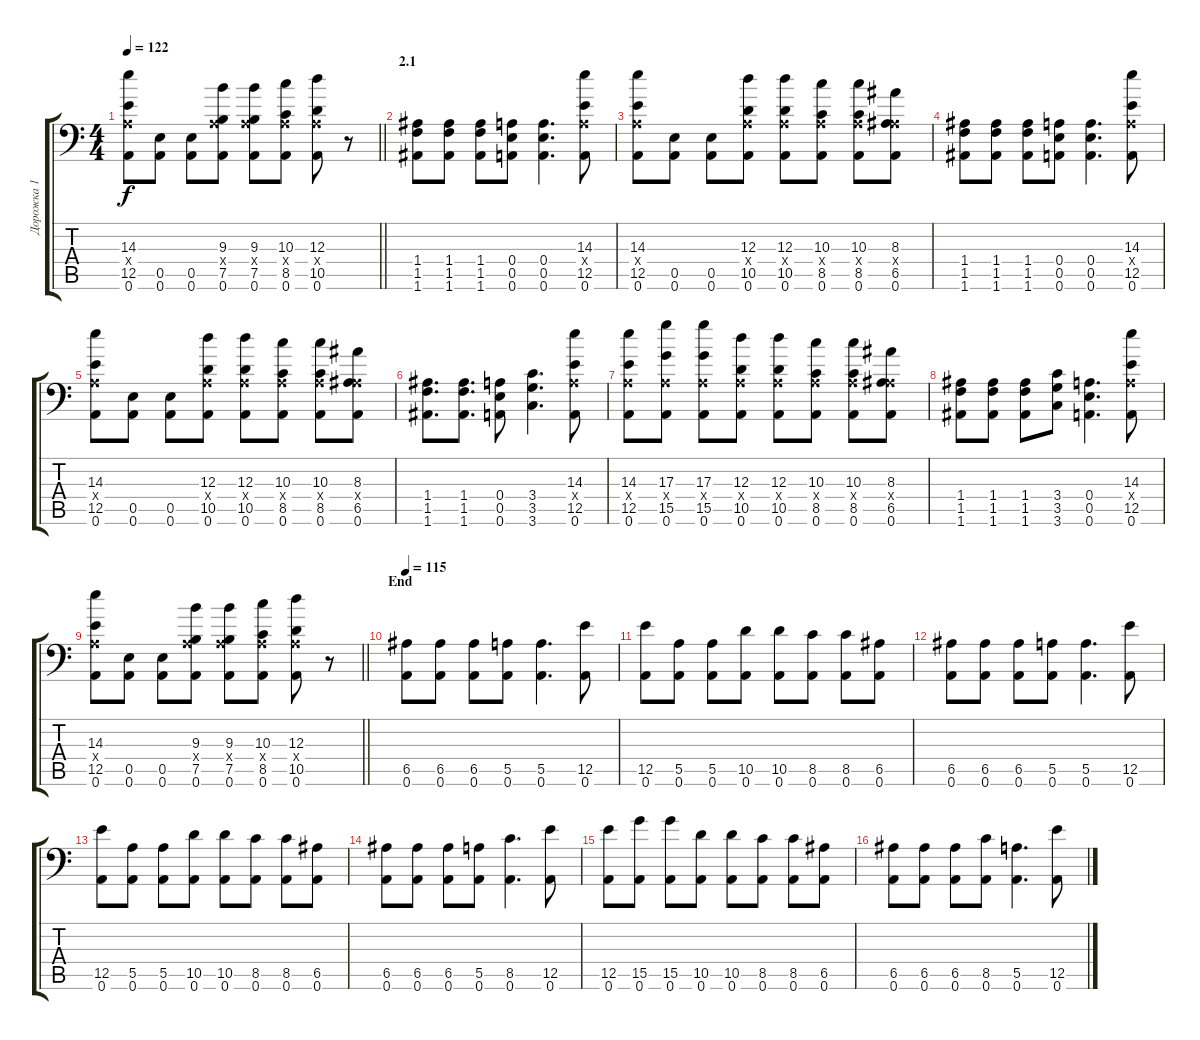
\track ("Дорожка 1" "Дорожка 1") {instrument overdrivenguitar}
\staff {score tabs}
\tuning (B3 Gb3 D3 A2 E2 A1) {hide}
\ts (4 4)
\tempo 122
\clef f4
\barLineRight lightlight
\ks c
(14.3 0.4{x} 12.5 0.6).8{dy f} (0.5 0.6).8 (0.5 0.6).8 (9.3 0.4{x} 7.5 0.6).8 (9.3 0.4{x} 7.5 0.6).8 (10.3 0.4{x} 8.5 0.6).8 (12.3 0.4{x} 10.5 0.6).8 r.8 |
\section ("" "2.1")
(1.4 1.5 1.6).8 (1.4 1.5 1.6).8 (1.4 1.5 1.6).8 (0.4 0.5 0.6).8 (0.4 0.5 0.6).4{d} (14.3 0.4{x} 12.5 0.6).8 |
(14.3 0.4{x} 12.5 0.6).8 (0.5 0.6).8 (0.5 0.6).8 (12.3 0.4{x} 10.5 0.6).8 (12.3 0.4{x} 10.5 0.6).8 (10.3 0.4{x} 8.5 0.6).8 (10.3 0.4{x} 8.5 0.6).8 (8.3 0.4{x} 6.5 0.6).8 |
(1.4 1.5 1.6).8 (1.4 1.5 1.6).8 (1.4 1.5 1.6).8 (0.4 0.5 0.6).8 (0.4 0.5 0.6).4{d} (14.3 0.4{x} 12.5 0.6).8 |
(14.3 0.4{x} 12.5 0.6).8 (0.5 0.6).8 (0.5 0.6).8 (12.3 0.4{x} 10.5 0.6).8 (12.3 0.4{x} 10.5 0.6).8 (10.3 0.4{x} 8.5 0.6).8 (10.3 0.4{x} 8.5 0.6).8 (8.3 0.4{x} 6.5 0.6).8 |
(1.4 1.5 1.6).8{d} (1.4 1.5 1.6).8{d} (0.4 0.5 0.6).8 (3.4 3.5 3.6).4{d} (14.3 0.4{x} 12.5 0.6).8 |
(14.3 0.4{x} 12.5 0.6).8 (17.3 0.4{x} 15.5 0.6).8 (17.3 0.4{x} 15.5 0.6).8 (12.3 0.4{x} 10.5 0.6).8 (12.3 0.4{x} 10.5 0.6).8 (10.3 0.4{x} 8.5 0.6).8 (10.3 0.4{x} 8.5 0.6).8 (8.3 0.4{x} 6.5 0.6).8 |
(1.4 1.5 1.6).8 (1.4 1.5 1.6).8 (1.4 1.5 1.6).8 (3.4 3.5 3.6).8 (0.4 0.5 0.6).4{d} (14.3 0.4{x} 12.5 0.6).8 |
\barLineRight lightlight
(14.3 0.4{x} 12.5 0.6).8 (0.5 0.6).8 (0.5 0.6).8 (9.3 0.4{x} 7.5 0.6).8 (9.3 0.4{x} 7.5 0.6).8 (10.3 0.4{x} 8.5 0.6).8 (12.3 0.4{x} 10.5 0.6).8 r.8 |
\section ("" "End")
\tempo 115
(6.5 0.6).8{instrument electricguitarmuted} (6.5 0.6).8 (6.5 0.6).8 (5.5 0.6).8 (5.5 0.6).4{d} (12.5 0.6).8 |
(12.5 0.6).8 (5.5 0.6).8 (5.5 0.6).8 (10.5 0.6).8 (10.5 0.6).8 (8.5 0.6).8 (8.5 0.6).8 (6.5 0.6).8 |
(6.5 0.6).8 (6.5 0.6).8 (6.5 0.6).8 (5.5 0.6).8 (5.5 0.6).4{d} (12.5 0.6).8 |
(12.5 0.6).8 (5.5 0.6).8 (5.5 0.6).8 (10.5 0.6).8 (10.5 0.6).8 (8.5 0.6).8 (8.5 0.6).8 (6.5 0.6).8 |
(6.5 0.6).8 (6.5 0.6).8 (6.5 0.6).8 (5.5 0.6).8 (8.5 0.6).4{d} (12.5 0.6).8 |
(12.5 0.6).8 (15.5 0.6).8 (15.5 0.6).8 (10.5 0.6).8 (10.5 0.6).8 (8.5 0.6).8 (8.5 0.6).8 (6.5 0.6).8 |
(6.5 0.6).8 (6.5 0.6).8 (6.5 0.6).8 (8.5 0.6).8 (5.5 0.6).4{d} (12.5 0.6).8
